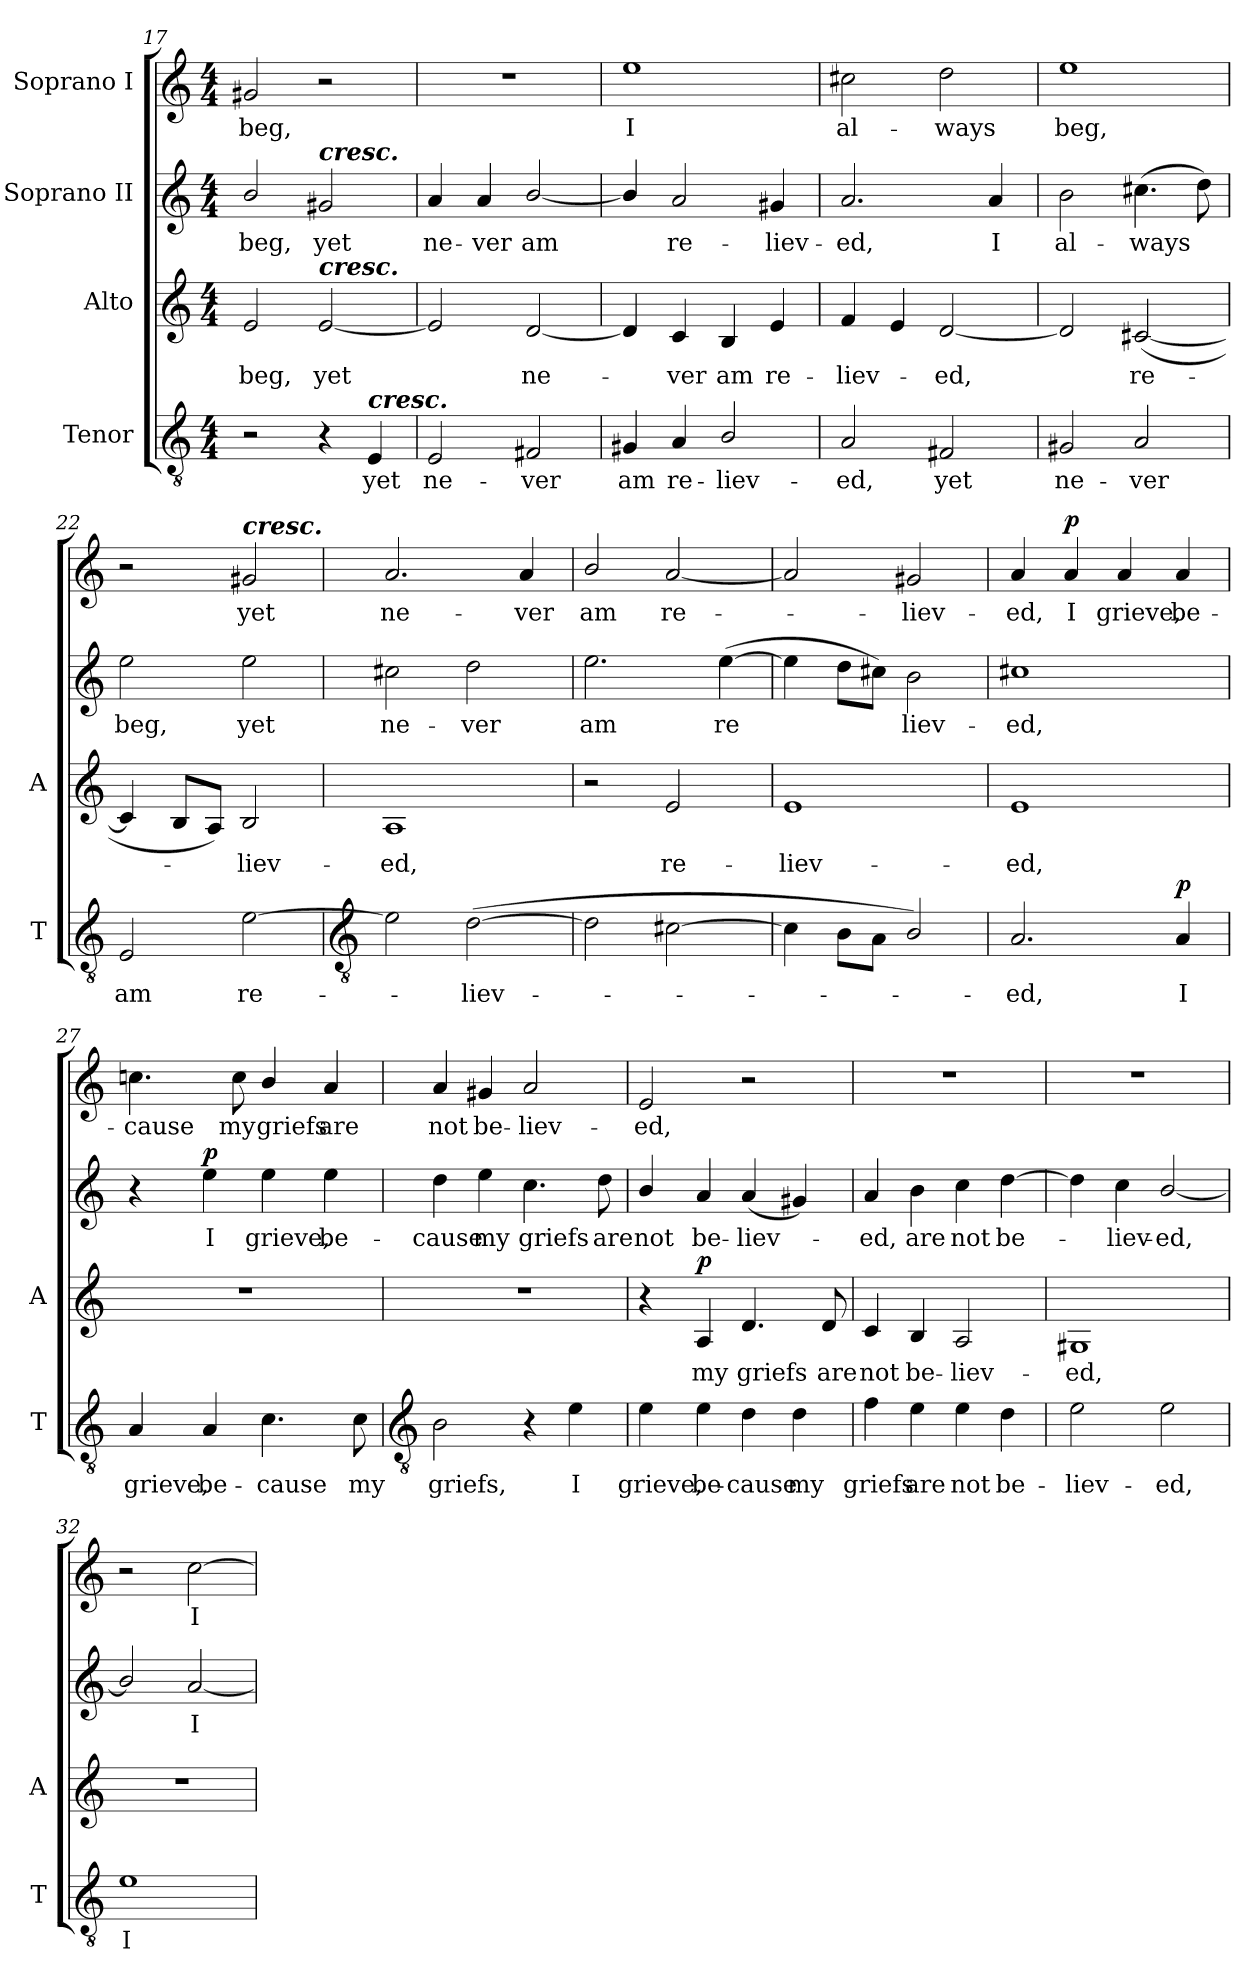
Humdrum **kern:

**kern	**text	**dynam	**kern	**text	**dynam	**kern	**text	**dynam	**kern	**text	**dynam
*part4	*part4	*part4	*part3	*part3	*part3	*part2	*part2	*part2	*part1	*part1	*part1
*staff4	*staff4	*staff4	*staff3	*staff3	*staff3	*staff2	*staff2	*staff2	*staff1	*staff1	*staff1
*I"Tenor	*	*	*I"Alto	*	*	*I"Soprano II	*	*	*I"Soprano I	*	*
*I'T	*	*	*I'A	*	*	*	*	*	*	*	*
!!LO:LB:g=z
*clefGv2	*	*	*clefG2	*	*	*clefG2	*	*	*clefG2	*	*
*k[]	*	*	*k[]	*	*	*k[]	*	*	*k[]	*	*
*C:	*	*	*C:	*	*	*C:	*	*	*C:	*	*
*M4/4	*	*	*M4/4	*	*	*M4/4	*	*	*M4/4	*	*
=17	=17	=17	=17	=17	=17	=17	=17	=17	=17	=17	=17
!	!	!	!	!LO:LY:b	!	!	!LO:LY:b	!	!	!LO:LY:b	!
2r	.	.	2e	beg,	.	2b/	beg,	.	2g#X	beg,	.
!	!	!	!	!	!	!LO:TX:a:Bi:t=cresc.	!	!	!	!	!
!	!	!	!LO:TX:a:Bi:t=cresc.	!	!	!	!	!	!	!	!
!	!	!	!	!LO:LY:b	!	!	!LO:LY:b	!	!	!	!
4r	.	.	[2e	yet	.	2g#X	yet	.	2r	.	.
!LO:TX:a:Bi:t=cresc.	!	!	!	!	!	!	!	!	!	!	!
!	!LO:LY:b	!	!	!	!	!	!	!	!	!	!
4E	yet	.	.	.	.	.	.	.	.	.	.
=18	=18	=18	=18	=18	=18	=18	=18	=18	=18	=18	=18
!	!LO:LY:b	!	!	!	!	!	!LO:LY:b	!	!	!	!
2E	ne-	.	2e]	.	.	4a	ne-	.	1r	.	.
!	!	!	!	!	!	!	!LO:LY:b	!	!	!	!
.	.	.	.	.	.	4a	-ver	.	.	.	.
!	!LO:LY:b	!	!	!LO:LY:b	!	!	!LO:LY:b	!	!	!	!
2F#X	-ver	.	[2d	ne-	.	[2b/	am	.	.	.	.
=19	=19	=19	=19	=19	=19	=19	=19	=19	=19	=19	=19
!	!LO:LY:b	!	!	!	!	!	!	!	!	!LO:LY:b	!
4G#X	am	.	4d]	.	.	4b/]	.	.	1ee	I	.
!	!LO:LY:b	!	!	!LO:LY:b	!	!	!LO:LY:b	!	!	!	!
4A	re-	.	4c/	ver	.	2a	re-	.	.	.	.
!	!LO:LY:b	!	!	!LO:LY:b	!	!	!	!	!	!	!
2B/	-liev-	.	4B	am	.	.	.	.	.	.	.
!	!	!	!	!LO:LY:b	!	!	!LO:LY:b	!	!	!	!
.	.	.	4e	re-	.	4g#X	-liev-	.	.	.	.
=20	=20	=20	=20	=20	=20	=20	=20	=20	=20	=20	=20
!	!LO:LY:b	!	!	!LO:LY:b	!	!	!LO:LY:b	!	!	!LO:LY:b	!
2A/	-ed,	.	4f	-liev-	.	2.a	-ed,	.	2cc#X	al-	.
.	.	.	4e	.	.	.	.	.	.	.	.
!	!LO:LY:b	!	!	!LO:LY:b	!	!	!	!	!	!LO:LY:b	!
2F#X	yet	.	[2d	ed,	.	.	.	.	2dd	-ways	.
!	!	!	!	!	!	!	!LO:LY:b	!	!	!	!
.	.	.	.	.	.	4a	I	.	.	.	.
=21	=21	=21	=21	=21	=21	=21	=21	=21	=21	=21	=21
!	!LO:LY:b	!	!	!	!	!	!LO:LY:b	!	!	!LO:LY:b	!
2G#X	ne-	.	2d]	.	.	2b	al-	.	1ee	beg,	.
!	!LO:LY:b	!	!	!LO:LY:b	!	!	!LO:LY:b	!	!	!	!
2A/	-ver	.	(<[2c#X/	re-	.	(>4.cc#X	-ways	.	.	.	.
.	.	.	.	.	.	8dd)	.	.	.	.	.
=22	=22	=22	=22	=22	=22	=22	=22	=22	=22	=22	=22
!	!LO:LY:b	!	!	!	!	!	!LO:LY:b	!	!	!	!
2E	am	.	4c#/]	.	.	2ee	beg,	.	2r	.	.
.	.	.	8BL	.	.	.	.	.	.	.	.
.	.	.	8AJ)	.	.	.	.	.	.	.	.
!	!	!	!	!	!	!	!	!	!LO:TX:a:Bi:t=cresc.	!	!
!	!LO:LY:b	!	!	!LO:LY:b	!	!	!LO:LY:b	!	!	!LO:LY:b	!
[2e	re-	.	2B	liev-	.	2ee	yet	.	2g#X	yet	.
!!LO:LB:g=z
=23	=23	=23	=23	=23	=23	=23	=23	=23	=23	=23	=23
*clefGv2	*	*	*	*	*	*	*	*	*	*	*
!	!	!	!	!LO:LY:b	!	!	!LO:LY:b	!	!	!LO:LY:b	!
2e]	.	.	1A	-ed,	.	2cc#X	ne-	.	2.a	ne-	.
!	!LO:LY:b	!	!	!	!	!	!LO:LY:b	!	!	!	!
(>[2d	liev-	.	.	.	.	2dd	-ver	.	.	.	.
!	!	!	!	!	!	!	!	!	!	!LO:LY:b	!
.	.	.	.	.	.	.	.	.	4a	-ver	.
=24	=24	=24	=24	=24	=24	=24	=24	=24	=24	=24	=24
!	!	!	!	!	!	!	!LO:LY:b	!	!	!LO:LY:b	!
2d]	.	.	2r	.	.	2.ee	am	.	2b/	am	.
!	!	!	!	!LO:LY:b	!	!	!	!	!	!LO:LY:b	!
[2c#X	.	.	2e	re-	.	.	.	.	[2a	re-	.
!	!	!	!	!	!	!	!LO:LY:b	!	!	!	!
.	.	.	.	.	.	(>[4ee	re	.	.	.	.
=25	=25	=25	=25	=25	=25	=25	=25	=25	=25	=25	=25
!	!	!	!	!LO:LY:b	!	!	!	!	!	!	!
4c#]	.	.	1e	-liev-	.	4ee]	.	.	2a]	.	.
8B\L	.	.	.	.	.	8ddL	.	.	.	.	.
8A\J	.	.	.	.	.	8cc#XJ)	.	.	.	.	.
!	!	!	!	!	!	!	!LO:LY:b	!	!	!LO:LY:b	!
2B/)	.	.	.	.	.	2b	liev-	.	2g#X	liev-	.
=26	=26	=26	=26	=26	=26	=26	=26	=26	=26	=26	=26
!	!LO:LY:b	!	!	!LO:LY:b	!	!	!LO:LY:b	!	!	!LO:LY:b	!
2.A	ed,	.	1e	-ed,	.	1cc#X	-ed,	.	4a	-ed,	.
!	!	!	!	!	!	!	!	!	!	!LO:LY:b	!LO:DY:b
.	.	.	.	.	.	.	.	.	4a	I	p
!	!	!	!	!	!	!	!	!	!	!LO:LY:b	!
.	.	.	.	.	.	.	.	.	4a	grieve,	.
!	!LO:LY:b	!LO:DY:b	!	!	!	!	!	!	!	!LO:LY:b	!
4A	I	p	.	.	.	.	.	.	4a	be-	.
=27	=27	=27	=27	=27	=27	=27	=27	=27	=27	=27	=27
!	!LO:LY:b	!	!	!	!	!	!	!	!	!LO:LY:b	!
4A	grieve,	.	1r	.	.	4r	.	.	4.ccn	-cause	.
!	!LO:LY:b	!	!	!	!	!	!LO:LY:b	!LO:DY:b	!	!	!
4A	be-	.	.	.	.	4ee	I	p	.	.	.
!	!	!	!	!	!	!	!	!	!	!LO:LY:b	!
.	.	.	.	.	.	.	.	.	8cc	my	.
!	!LO:LY:b	!	!	!	!	!	!LO:LY:b	!	!	!LO:LY:b	!
4.c	-cause	.	.	.	.	4ee	grieve,	.	4b/	griefs	.
!	!	!	!	!	!	!	!LO:LY:b	!	!	!LO:LY:b	!
.	.	.	.	.	.	4ee	be-	.	4a	are	.
!	!LO:LY:b	!	!	!	!	!	!	!	!	!	!
8c	my	.	.	.	.	.	.	.	.	.	.
!!LO:LB:g=z
=28	=28	=28	=28	=28	=28	=28	=28	=28	=28	=28	=28
*clefGv2	*	*	*	*	*	*	*	*	*	*	*
!	!LO:LY:b	!	!	!	!	!	!LO:LY:b	!	!	!LO:LY:b	!
2B	griefs,	.	1r	.	.	4dd	-cause	.	4a	not	.
!	!	!	!	!	!	!	!LO:LY:b	!	!	!LO:LY:b	!
.	.	.	.	.	.	4ee	my	.	4g#X	be-	.
!	!	!	!	!	!	!	!LO:LY:b	!	!	!LO:LY:b	!
4r	.	.	.	.	.	4.cc	griefs	.	2a	-liev-	.
!	!LO:LY:b	!	!	!	!	!	!	!	!	!	!
4e	I	.	.	.	.	.	.	.	.	.	.
!	!	!	!	!	!	!	!LO:LY:b	!	!	!	!
.	.	.	.	.	.	8dd	are	.	.	.	.
=29	=29	=29	=29	=29	=29	=29	=29	=29	=29	=29	=29
!	!LO:LY:b	!	!	!	!	!	!LO:LY:b	!	!	!LO:LY:b	!
4e	grieve,	.	4r	.	.	4b/	not	.	2e	-ed,	.
!	!LO:LY:b	!	!	!LO:LY:b	!LO:DY:b	!	!LO:LY:b	!	!	!	!
4e	be-	.	4A	my	p	4a	be-	.	.	.	.
!	!LO:LY:b	!	!	!LO:LY:b	!	!	!LO:LY:b	!	!	!	!
4d	-cause	.	4.d	griefs	.	(<4a	-liev-	.	2r	.	.
!	!LO:LY:b	!	!	!	!	!	!	!	!	!	!
4d	my	.	.	.	.	4g#X)	.	.	.	.	.
!	!	!	!	!LO:LY:b	!	!	!	!	!	!	!
.	.	.	8d	are	.	.	.	.	.	.	.
=30	=30	=30	=30	=30	=30	=30	=30	=30	=30	=30	=30
!	!LO:LY:b	!	!	!LO:LY:b	!	!	!LO:LY:b	!	!	!	!
4f	griefs	.	4c/	not	.	4a	ed,	.	1r	.	.
!	!LO:LY:b	!	!	!LO:LY:b	!	!	!LO:LY:b	!	!	!	!
4e	are	.	4B	be-	.	4b	are	.	.	.	.
!	!LO:LY:b	!	!	!LO:LY:b	!	!	!LO:LY:b	!	!	!	!
4e	not	.	2A	-liev-	.	4cc	not	.	.	.	.
!	!LO:LY:b	!	!	!	!	!	!LO:LY:b	!	!	!	!
4d	be-	.	.	.	.	[4dd	be-	.	.	.	.
=31	=31	=31	=31	=31	=31	=31	=31	=31	=31	=31	=31
!	!LO:LY:b	!	!	!LO:LY:b	!	!	!	!	!	!	!
2e	-liev-	.	1G#X	-ed,	.	4dd]	.	.	1r	.	.
!	!	!	!	!	!	!	!LO:LY:b	!	!	!	!
.	.	.	.	.	.	4cc	liev-	.	.	.	.
!	!LO:LY:b	!	!	!	!	!	!LO:LY:b	!	!	!	!
2e	-ed,	.	.	.	.	[2b/	-ed,	.	.	.	.
=32	=32	=32	=32	=32	=32	=32	=32	=32	=32	=32	=32
!	!LO:LY:b	!	!	!	!	!	!	!	!	!	!
1e	I	.	1r	.	.	2b/]	.	.	2r	.	.
!	!	!	!	!	!	!	!LO:LY:b	!	!	!LO:LY:b	!
.	.	.	.	.	.	[2a	I	.	[2cc	I	.
=	=	=	=	=	=	=	=	=	=	=	=
*-	*-	*-	*-	*-	*-	*-	*-	*-	*-	*-	*-
